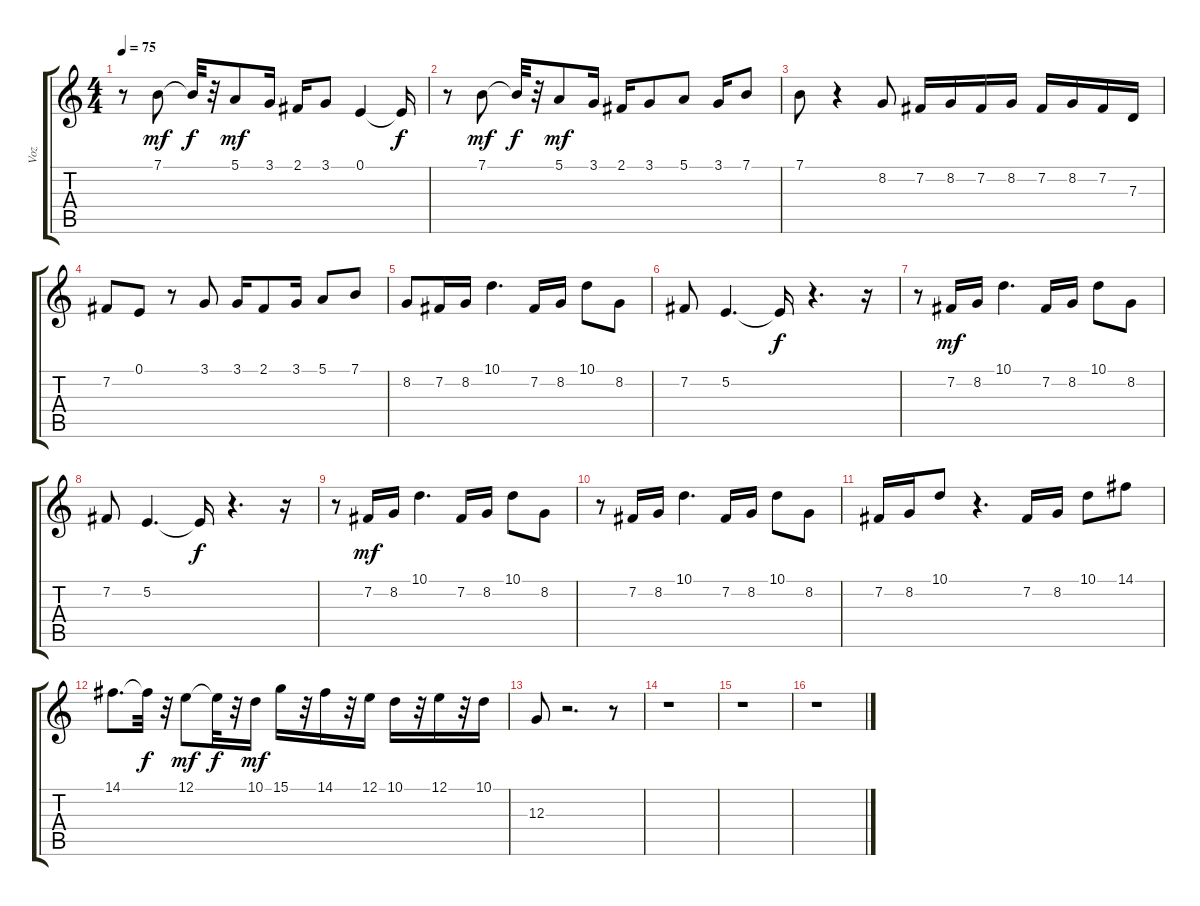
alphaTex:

\track ("Voz" "Voz") {instrument acousticgrandpiano}
\staff {score tabs}
\tuning (E4 B3 G3 D3 A2 E2) {hide}
\ts (4 4)
\tempo 75
\clef g2
\ks c
r.8{dy mf} 7.1.8 7.1{t}.32{dy f} r.32 5.1.8{dy mf} 3.1.16 2.1.16 3.1.8 0.1.4 0.1{t}.16{dy f} |
r.8 7.1.8{dy mf} 7.1{t}.32{dy f} r.32 5.1.8{dy mf} 3.1.16 2.1.16 3.1.8 5.1.8 3.1.16 7.1.8 |
7.1.8 r.4 8.2.8 7.2.16 8.2.16 7.2.16 8.2.16 7.2.16 8.2.16 7.2.16 7.3.16 |
7.2.8 0.1.8 r.8 3.1.8 3.1.16 2.1.8 3.1.16 5.1.8 7.1.8 |
8.2.8 7.2.16 8.2.16 10.1.4{d} 7.2.16 8.2.16 10.1.8 8.2.8 |
7.2.8 5.2.4{d} 5.2{t}.16{dy f} r.4{d} r.16 |
r.8 7.2.16{dy mf} 8.2.16 10.1.4{d} 7.2.16 8.2.16 10.1.8 8.2.8 |
7.2.8 5.2.4{d} 5.2{t}.16{dy f} r.4{d} r.16 |
r.8 7.2.16{dy mf} 8.2.16 10.1.4{d} 7.2.16 8.2.16 10.1.8 8.2.8 |
r.8 7.2.16 8.2.16 10.1.4{d} 7.2.16 8.2.16 10.1.8 8.2.8 |
7.2.16 8.2.16 10.1.8 r.4{d} 7.2.16 8.2.16 10.1.8 14.1.8 |
14.1.8{d} 14.1{t}.32{dy f} r.32 12.1.8{dy mf} 12.1{t}.32{dy f} r.32 10.1.16{dy mf} 15.1.16 r.32 14.1.16 r.32 12.1.16 10.1.16 r.32 12.1.16 r.32 10.1.16 |
12.3.8 r.2{d} r.8 |
r.1 |
r.1 |
r.1
